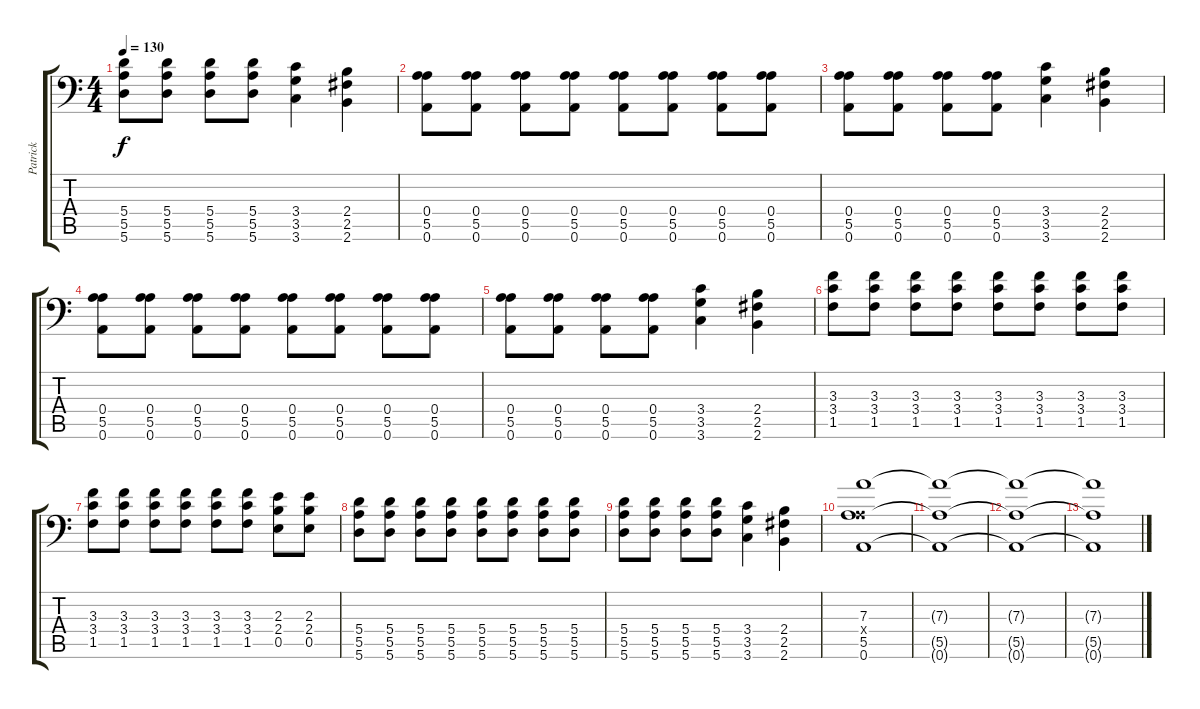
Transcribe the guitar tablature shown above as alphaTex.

\track ("Patrick" "Patrick") {instrument distortionguitar}
\staff {score tabs}
\tuning (B3 Gb3 D3 A2 E2 A1) {hide}
\ts (4 4)
\tempo 130
\clef f4
\ks c
(5.4 5.5 5.6).8{dy f} (5.4 5.5 5.6).8 (5.4 5.5 5.6).8 (5.4 5.5 5.6).8 (3.4 3.5 3.6).4 (2.4 2.5 2.6).4 |
(0.4 5.5 0.6).8 (0.4 5.5 0.6).8 (0.4 5.5 0.6).8 (0.4 5.5 0.6).8 (0.4 5.5 0.6).8 (0.4 5.5 0.6).8 (0.4 5.5 0.6).8 (0.4 5.5 0.6).8 |
(0.4 5.5 0.6).8 (0.4 5.5 0.6).8 (0.4 5.5 0.6).8 (0.4 5.5 0.6).8 (3.4 3.5 3.6).4 (2.4 2.5 2.6).4 |
(0.4 5.5 0.6).8 (0.4 5.5 0.6).8 (0.4 5.5 0.6).8 (0.4 5.5 0.6).8 (0.4 5.5 0.6).8 (0.4 5.5 0.6).8 (0.4 5.5 0.6).8 (0.4 5.5 0.6).8 |
(0.4 5.5 0.6).8 (0.4 5.5 0.6).8 (0.4 5.5 0.6).8 (0.4 5.5 0.6).8 (3.4 3.5 3.6).4 (2.4 2.5 2.6).4 |
(3.3 3.4 1.5).8 (3.3 3.4 1.5).8 (3.3 3.4 1.5).8 (3.3 3.4 1.5).8 (3.3 3.4 1.5).8 (3.3 3.4 1.5).8 (3.3 3.4 1.5).8 (3.3 3.4 1.5).8 |
(3.3 3.4 1.5).8 (3.3 3.4 1.5).8 (3.3 3.4 1.5).8 (3.3 3.4 1.5).8 (3.3 3.4 1.5).8 (3.3 3.4 1.5).8 (2.3 2.4 0.5).8 (2.3 2.4 0.5).8 |
(5.4 5.5 5.6).8 (5.4 5.5 5.6).8 (5.4 5.5 5.6).8 (5.4 5.5 5.6).8 (5.4 5.5 5.6).8 (5.4 5.5 5.6).8 (5.4 5.5 5.6).8 (5.4 5.5 5.6).8 |
(5.4 5.5 5.6).8 (5.4 5.5 5.6).8 (5.4 5.5 5.6).8 (5.4 5.5 5.6).8 (3.4 3.5 3.6).4 (2.4 2.5 2.6).4 |
(7.3 0.4{x} 5.5 0.6).1 |
(7.3{t} 5.5{t} 0.6{t}).1 |
(7.3{t} 5.5{t} 0.6{t}).1 |
(7.3{t} 5.5{t} 0.6{t}).1
